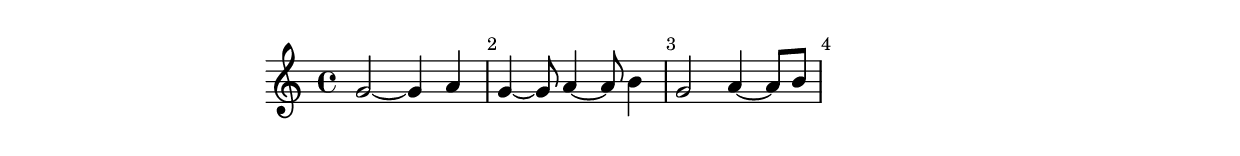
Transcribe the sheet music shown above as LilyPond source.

\version "2.19.83"

\paper{
  indent=0\mm
  line-width=120\mm
  oddFooterMarkup=##f
  oddHeaderMarkup=##f
  bookTitleMarkup = ##f
  scoreTitleMarkup = ##f
}

\relative g' {
  \override Score.BarNumber.break-visibility = ##(#t #t #t)
  \time 4/4
  g2~ g4 a4
  g4~ g8 a4~ a8 b4
  g2 a4~ a8 b8  
}
